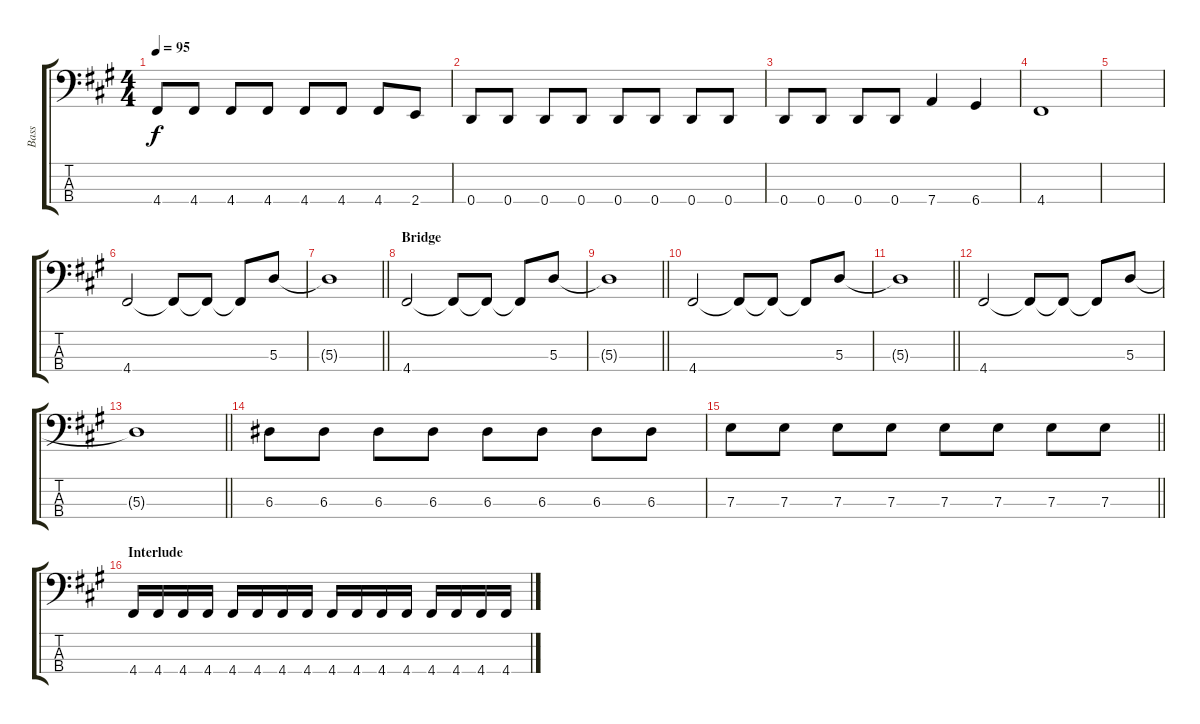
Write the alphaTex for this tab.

\track ("Bass" "Bass") {instrument electricbassfinger}
\staff {score tabs}
\tuning (G2 D2 A1 D1) {hide}
\ts (4 4)
\tempo 95
\clef f4
\ks a
4.4.8{dy f} 4.4.8 4.4.8 4.4.8 4.4.8 4.4.8 4.4.8 2.4.8 |
0.4.8 0.4.8 0.4.8 0.4.8 0.4.8 0.4.8 0.4.8 0.4.8 |
0.4.8 0.4.8 0.4.8 0.4.8 7.4.4 6.4.4 |
4.4.1 |
|
4.4.2 4.4{t}.8 4.4{t}.8 4.4{t}.8 5.3.8 |
\barLineRight lightlight
5.3{t}.1 |
\section ("" "Bridge")
4.4.2 4.4{t}.8 4.4{t}.8 4.4{t}.8 5.3.8 |
\barLineRight lightlight
5.3{t}.1 |
4.4.2 4.4{t}.8 4.4{t}.8 4.4{t}.8 5.3.8 |
\barLineRight lightlight
5.3{t}.1 |
4.4.2 4.4{t}.8 4.4{t}.8 4.4{t}.8 5.3.8 |
\barLineRight lightlight
5.3{t}.1 |
6.3.8 6.3.8 6.3.8 6.3.8 6.3.8 6.3.8 6.3.8 6.3.8 |
\barLineRight lightlight
7.3.8 7.3.8 7.3.8 7.3.8 7.3.8 7.3.8 7.3.8 7.3.8 |
\section ("" "Interlude")
4.4.16 4.4.16 4.4.16 4.4.16 4.4.16 4.4.16 4.4.16 4.4.16 4.4.16 4.4.16 4.4.16 4.4.16 4.4.16 4.4.16 4.4.16 4.4.16
